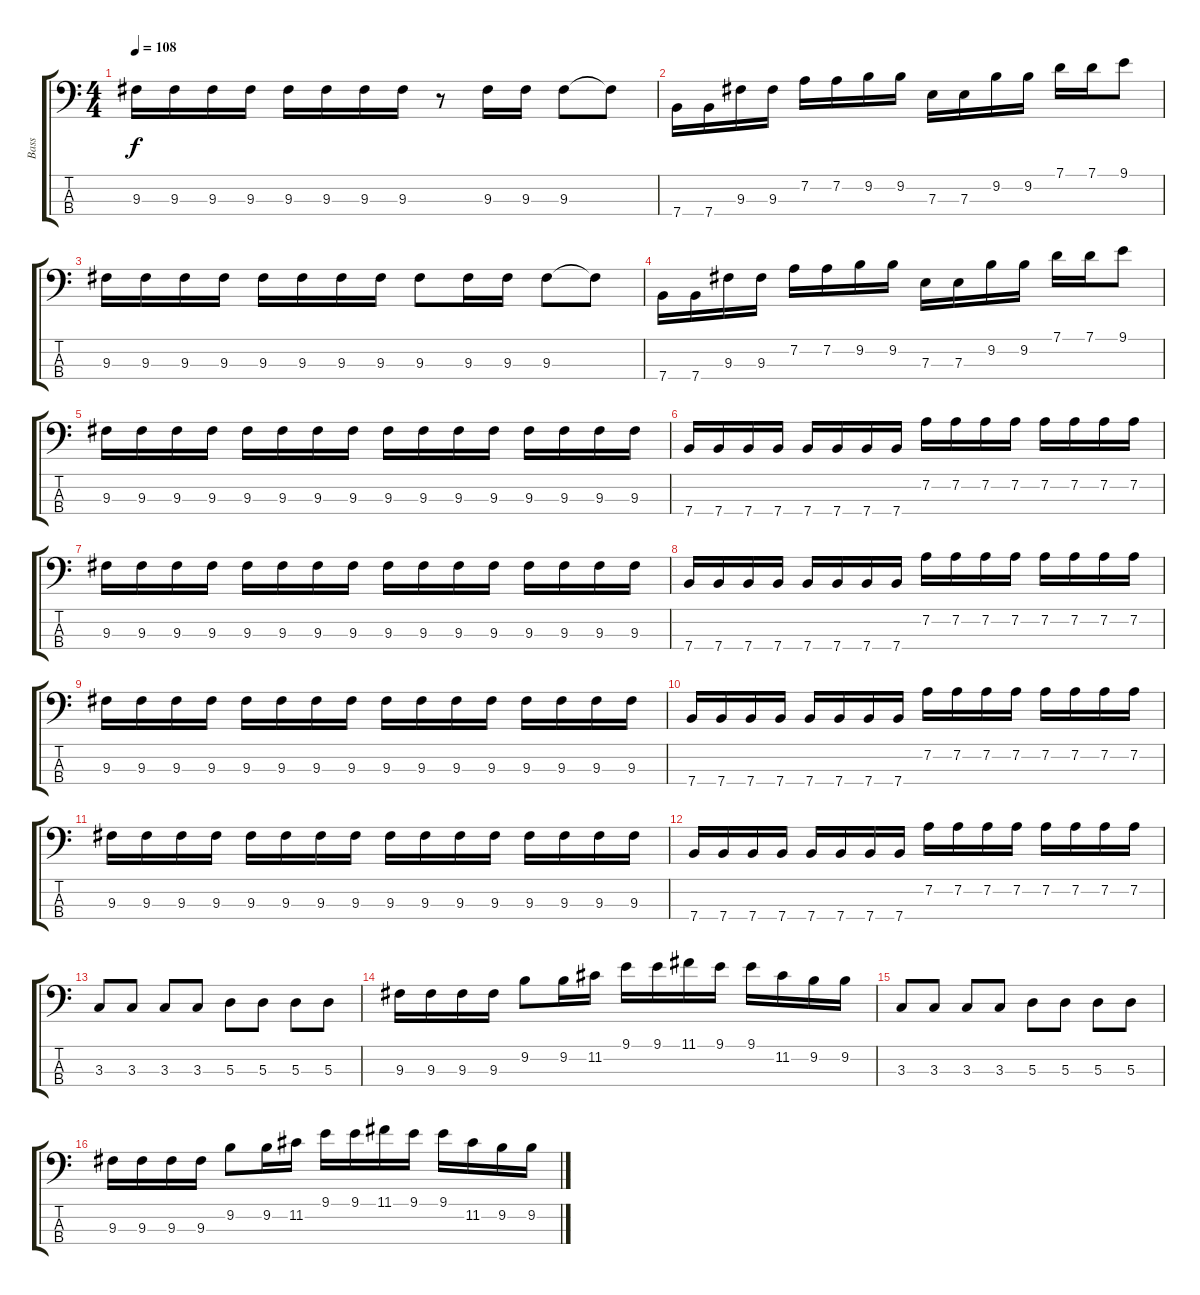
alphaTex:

\track ("Bass" "Bass") {instrument electricbasspick}
\staff {score tabs}
\tuning (G2 D2 A1 E1) {hide}
\ts (4 4)
\tempo 108
\clef f4
\ks c
9.3.16{dy f} 9.3.16 9.3.16 9.3.16 9.3.16 9.3.16 9.3.16 9.3.16 r.8 9.3.16 9.3.16 9.3.8 9.3{t}.8 |
7.4.16 7.4.16 9.3.16 9.3.16 7.2.16 7.2.16 9.2.16 9.2.16 7.3.16 7.3.16 9.2.16 9.2.16 7.1.16 7.1.16 9.1.8 |
9.3.16 9.3.16 9.3.16 9.3.16 9.3.16 9.3.16 9.3.16 9.3.16 9.3.8 9.3.16 9.3.16 9.3.8 9.3{t}.8 |
7.4.16 7.4.16 9.3.16 9.3.16 7.2.16 7.2.16 9.2.16 9.2.16 7.3.16 7.3.16 9.2.16 9.2.16 7.1.16 7.1.16 9.1.8 |
9.3.16 9.3.16 9.3.16 9.3.16 9.3.16 9.3.16 9.3.16 9.3.16 9.3.16 9.3.16 9.3.16 9.3.16 9.3.16 9.3.16 9.3.16 9.3.16 |
7.4.16 7.4.16 7.4.16 7.4.16 7.4.16 7.4.16 7.4.16 7.4.16 7.2.16 7.2.16 7.2.16 7.2.16 7.2.16 7.2.16 7.2.16 7.2.16 |
9.3.16 9.3.16 9.3.16 9.3.16 9.3.16 9.3.16 9.3.16 9.3.16 9.3.16 9.3.16 9.3.16 9.3.16 9.3.16 9.3.16 9.3.16 9.3.16 |
7.4.16 7.4.16 7.4.16 7.4.16 7.4.16 7.4.16 7.4.16 7.4.16 7.2.16 7.2.16 7.2.16 7.2.16 7.2.16 7.2.16 7.2.16 7.2.16 |
9.3.16 9.3.16 9.3.16 9.3.16 9.3.16 9.3.16 9.3.16 9.3.16 9.3.16 9.3.16 9.3.16 9.3.16 9.3.16 9.3.16 9.3.16 9.3.16 |
7.4.16 7.4.16 7.4.16 7.4.16 7.4.16 7.4.16 7.4.16 7.4.16 7.2.16 7.2.16 7.2.16 7.2.16 7.2.16 7.2.16 7.2.16 7.2.16 |
9.3.16 9.3.16 9.3.16 9.3.16 9.3.16 9.3.16 9.3.16 9.3.16 9.3.16 9.3.16 9.3.16 9.3.16 9.3.16 9.3.16 9.3.16 9.3.16 |
7.4.16 7.4.16 7.4.16 7.4.16 7.4.16 7.4.16 7.4.16 7.4.16 7.2.16 7.2.16 7.2.16 7.2.16 7.2.16 7.2.16 7.2.16 7.2.16 |
3.3.8 3.3.8 3.3.8 3.3.8 5.3.8 5.3.8 5.3.8 5.3.8 |
9.3.16 9.3.16 9.3.16 9.3.16 9.2.8 9.2.16 11.2.16 9.1.16 9.1.16 11.1.16 9.1.16 9.1.16 11.2.16 9.2.16 9.2.16 |
3.3.8 3.3.8 3.3.8 3.3.8 5.3.8 5.3.8 5.3.8 5.3.8 |
9.3.16 9.3.16 9.3.16 9.3.16 9.2.8 9.2.16 11.2.16 9.1.16 9.1.16 11.1.16 9.1.16 9.1.16 11.2.16 9.2.16 9.2.16
